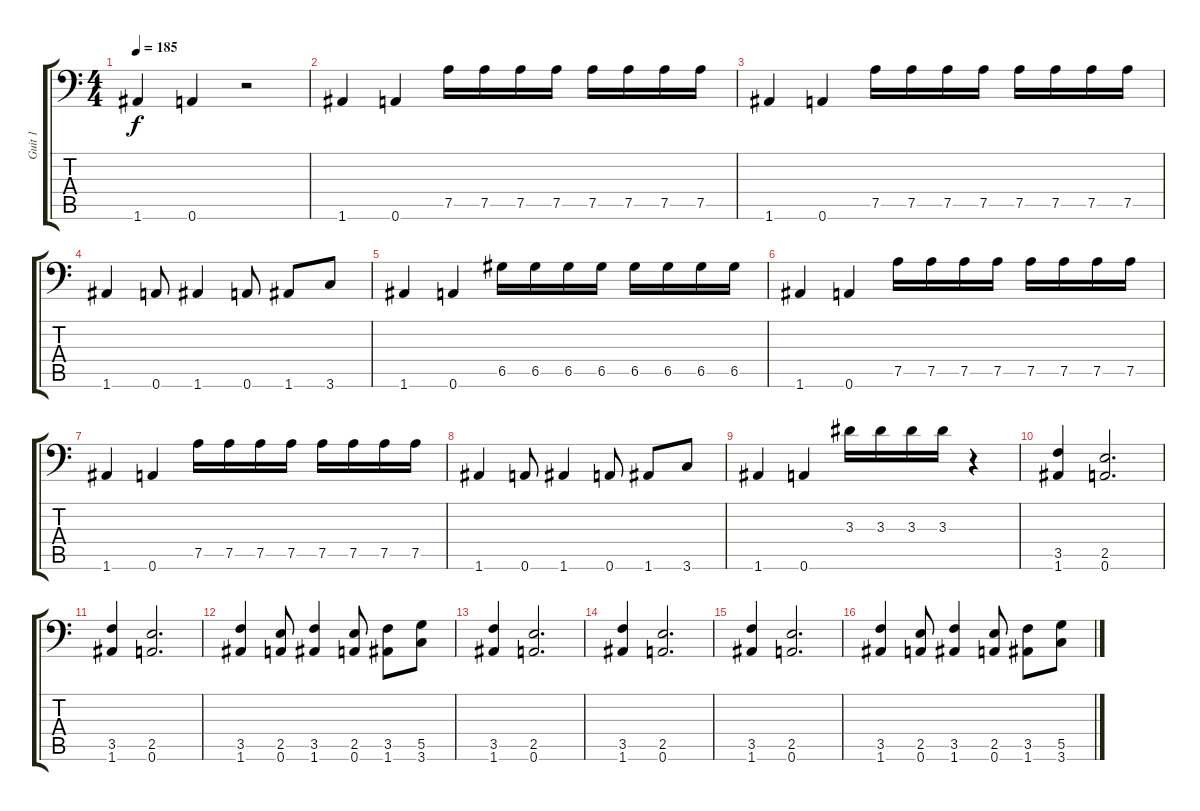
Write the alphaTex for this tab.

\track ("Guit 1" "Guit 1") {instrument distortionguitar}
\staff {score tabs}
\tuning (A3 E3 C3 G2 D2 A1) {hide}
\ts (4 4)
\tempo 185
\clef f4
\ks c
1.6.4{dy f} 0.6.4 r.2 |
1.6.4 0.6.4 7.5.16 7.5.16 7.5.16 7.5.16 7.5.16 7.5.16 7.5.16 7.5.16 |
1.6.4 0.6.4 7.5.16 7.5.16 7.5.16 7.5.16 7.5.16 7.5.16 7.5.16 7.5.16 |
1.6.4 0.6.8 1.6.4 0.6.8 1.6.8 3.6.8 |
1.6.4 0.6.4 6.5.16 6.5.16 6.5.16 6.5.16 6.5.16 6.5.16 6.5.16 6.5.16 |
1.6.4 0.6.4 7.5.16 7.5.16 7.5.16 7.5.16 7.5.16 7.5.16 7.5.16 7.5.16 |
1.6.4 0.6.4 7.5.16 7.5.16 7.5.16 7.5.16 7.5.16 7.5.16 7.5.16 7.5.16 |
1.6.4 0.6.8 1.6.4 0.6.8 1.6.8 3.6.8 |
1.6.4 0.6.4 3.3.16{instrument guitarharmonics} 3.3.16 3.3.16 3.3.16 r.4 |
(3.5 1.6).4{instrument distortionguitar} (2.5 0.6).2{d} |
(3.5 1.6).4 (2.5 0.6).2{d} |
(3.5 1.6).4 (2.5 0.6).8 (3.5 1.6).4 (2.5 0.6).8 (3.5 1.6).8 (5.5 3.6).8 |
(3.5 1.6).4 (2.5 0.6).2{d} |
(3.5 1.6).4 (2.5 0.6).2{d} |
(3.5 1.6).4 (2.5 0.6).2{d} |
(3.5 1.6).4 (2.5 0.6).8 (3.5 1.6).4 (2.5 0.6).8 (3.5 1.6).8 (5.5 3.6).8
